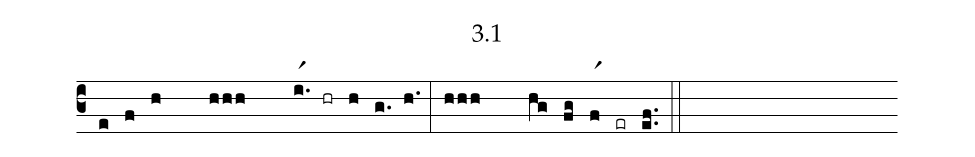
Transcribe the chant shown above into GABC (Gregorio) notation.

name: 3.1;
%%
(c3) (e)(f)(h//////////) (hhh//////////) (i.r1)(hr)(h)(g.)(h.) (:) (hhh//////////) (hg) (fg) (fr1) (er) (e.f.) (::)
